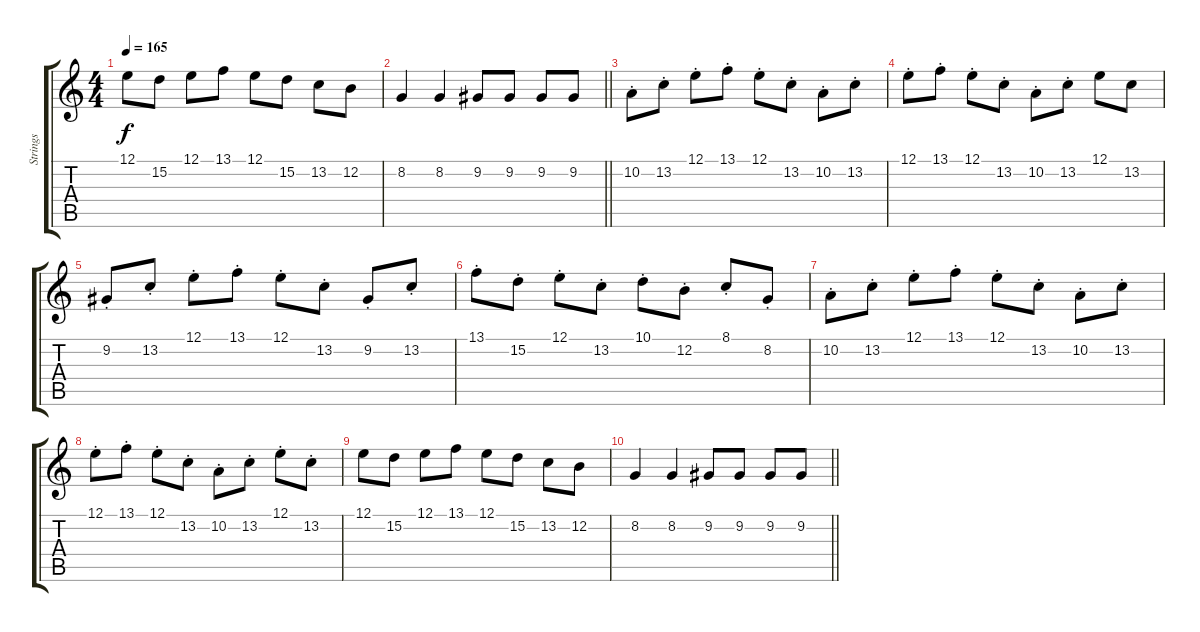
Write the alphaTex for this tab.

\track ("Strings" "Strings") {instrument stringensemble1}
\staff {score tabs}
\tuning (E4 B3 G3 D3 A2 D2) {hide}
\ts (4 4)
\tempo 165
\clef g2
\ks c
12.1.8{dy f} 15.2.8 12.1.8 13.1.8 12.1.8 15.2.8 13.2.8 12.2.8 |
\barLineRight lightlight
8.2.4 8.2.4 9.2.8 9.2.8 9.2.8 9.2.8 |
10.2{st}.8 13.2{st}.8 12.1{st}.8 13.1{st}.8 12.1{st}.8 13.2{st}.8 10.2{st}.8 13.2{st}.8 |
12.1{st}.8 13.1{st}.8 12.1{st}.8 13.2{st}.8 10.2{st}.8 13.2{st}.8 12.1.8 13.2.8 |
9.2{st}.8 13.2{st}.8 12.1{st}.8 13.1{st}.8 12.1{st}.8 13.2{st}.8 9.2{st}.8 13.2{st}.8 |
13.1{st}.8 15.2{st}.8 12.1{st}.8 13.2{st}.8 10.1{st}.8 12.2{st}.8 8.1{st}.8 8.2{st}.8 |
10.2{st}.8 13.2{st}.8 12.1{st}.8 13.1{st}.8 12.1{st}.8 13.2{st}.8 10.2{st}.8 13.2{st}.8 |
12.1{st}.8 13.1{st}.8 12.1{st}.8 13.2{st}.8 10.2{st}.8 13.2{st}.8 12.1{st}.8 13.2{st}.8 |
12.1.8 15.2.8 12.1.8 13.1.8 12.1.8 15.2.8 13.2.8 12.2.8 |
\barLineRight lightlight
8.2.4 8.2.4 9.2.8 9.2.8 9.2.8 9.2.8
